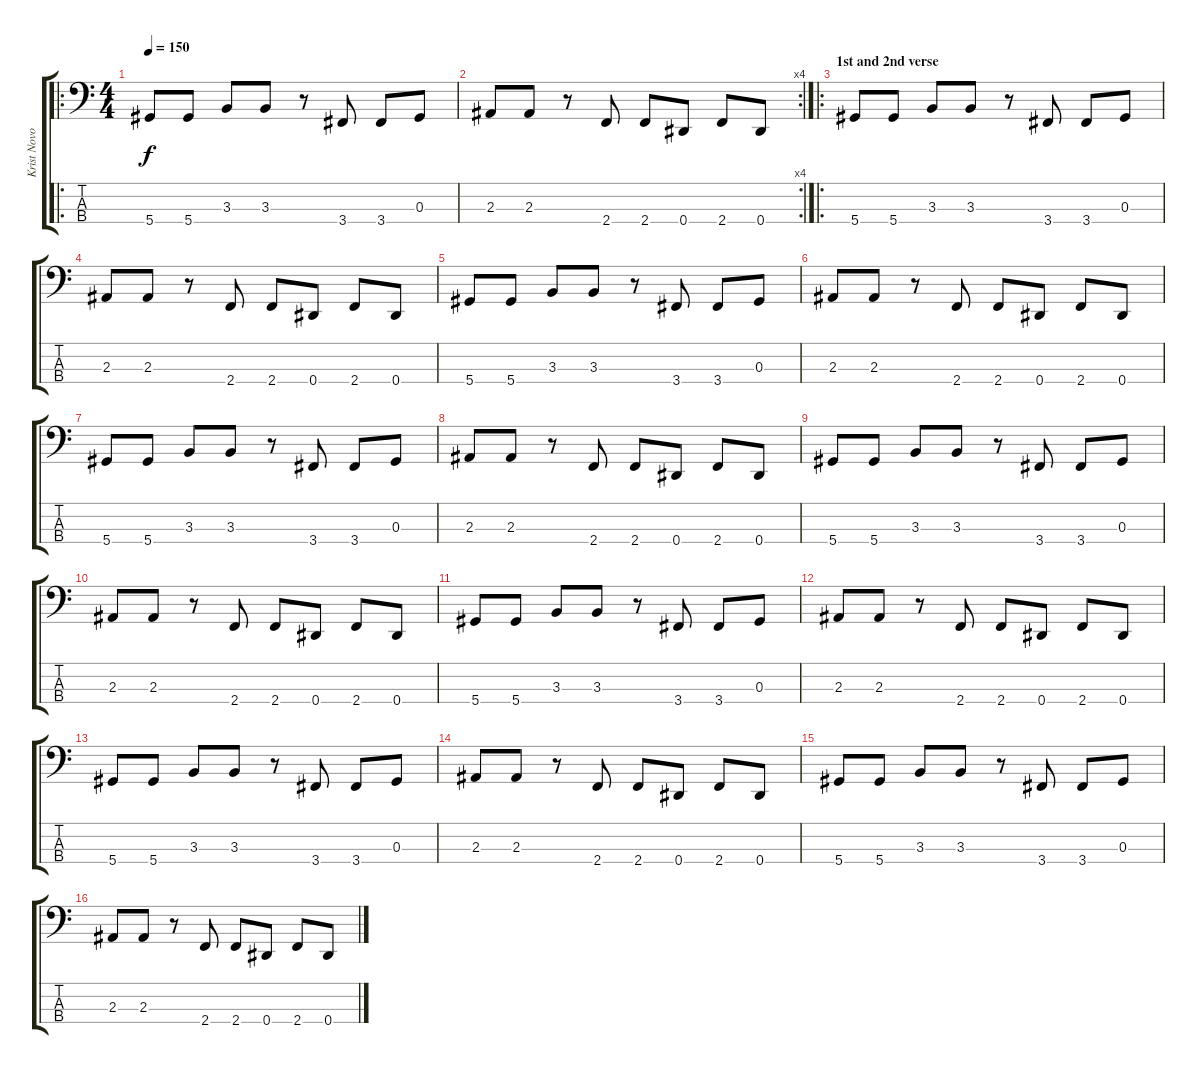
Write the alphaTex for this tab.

\track ("Krist Novoselic" "Krist Novo") {instrument electricbasspick}
\staff {score tabs}
\tuning (Gb2 Db2 Ab1 Eb1) {hide}
\ro
\ts (4 4)
\tempo 150
\clef f4
\ks c
5.4.8{dy f} 5.4.8 3.3.8 3.3.8 r.8 3.4.8 3.4.8 0.3.8 |
\rc 4
2.3.8 2.3.8 r.8 2.4.8 2.4.8 0.4.8 2.4.8 0.4.8 |
\ro
\section ("" "1st and 2nd verse")
5.4.8 5.4.8 3.3.8 3.3.8 r.8 3.4.8 3.4.8 0.3.8 |
2.3.8 2.3.8 r.8 2.4.8 2.4.8 0.4.8 2.4.8 0.4.8 |
5.4.8 5.4.8 3.3.8 3.3.8 r.8 3.4.8 3.4.8 0.3.8 |
2.3.8 2.3.8 r.8 2.4.8 2.4.8 0.4.8 2.4.8 0.4.8 |
5.4.8 5.4.8 3.3.8 3.3.8 r.8 3.4.8 3.4.8 0.3.8 |
2.3.8 2.3.8 r.8 2.4.8 2.4.8 0.4.8 2.4.8 0.4.8 |
5.4.8 5.4.8 3.3.8 3.3.8 r.8 3.4.8 3.4.8 0.3.8 |
2.3.8 2.3.8 r.8 2.4.8 2.4.8 0.4.8 2.4.8 0.4.8 |
5.4.8 5.4.8 3.3.8 3.3.8 r.8 3.4.8 3.4.8 0.3.8 |
2.3.8 2.3.8 r.8 2.4.8 2.4.8 0.4.8 2.4.8 0.4.8 |
5.4.8 5.4.8 3.3.8 3.3.8 r.8 3.4.8 3.4.8 0.3.8 |
2.3.8 2.3.8 r.8 2.4.8 2.4.8 0.4.8 2.4.8 0.4.8 |
5.4.8 5.4.8 3.3.8 3.3.8 r.8 3.4.8 3.4.8 0.3.8 |
2.3.8 2.3.8 r.8 2.4.8 2.4.8 0.4.8 2.4.8 0.4.8
